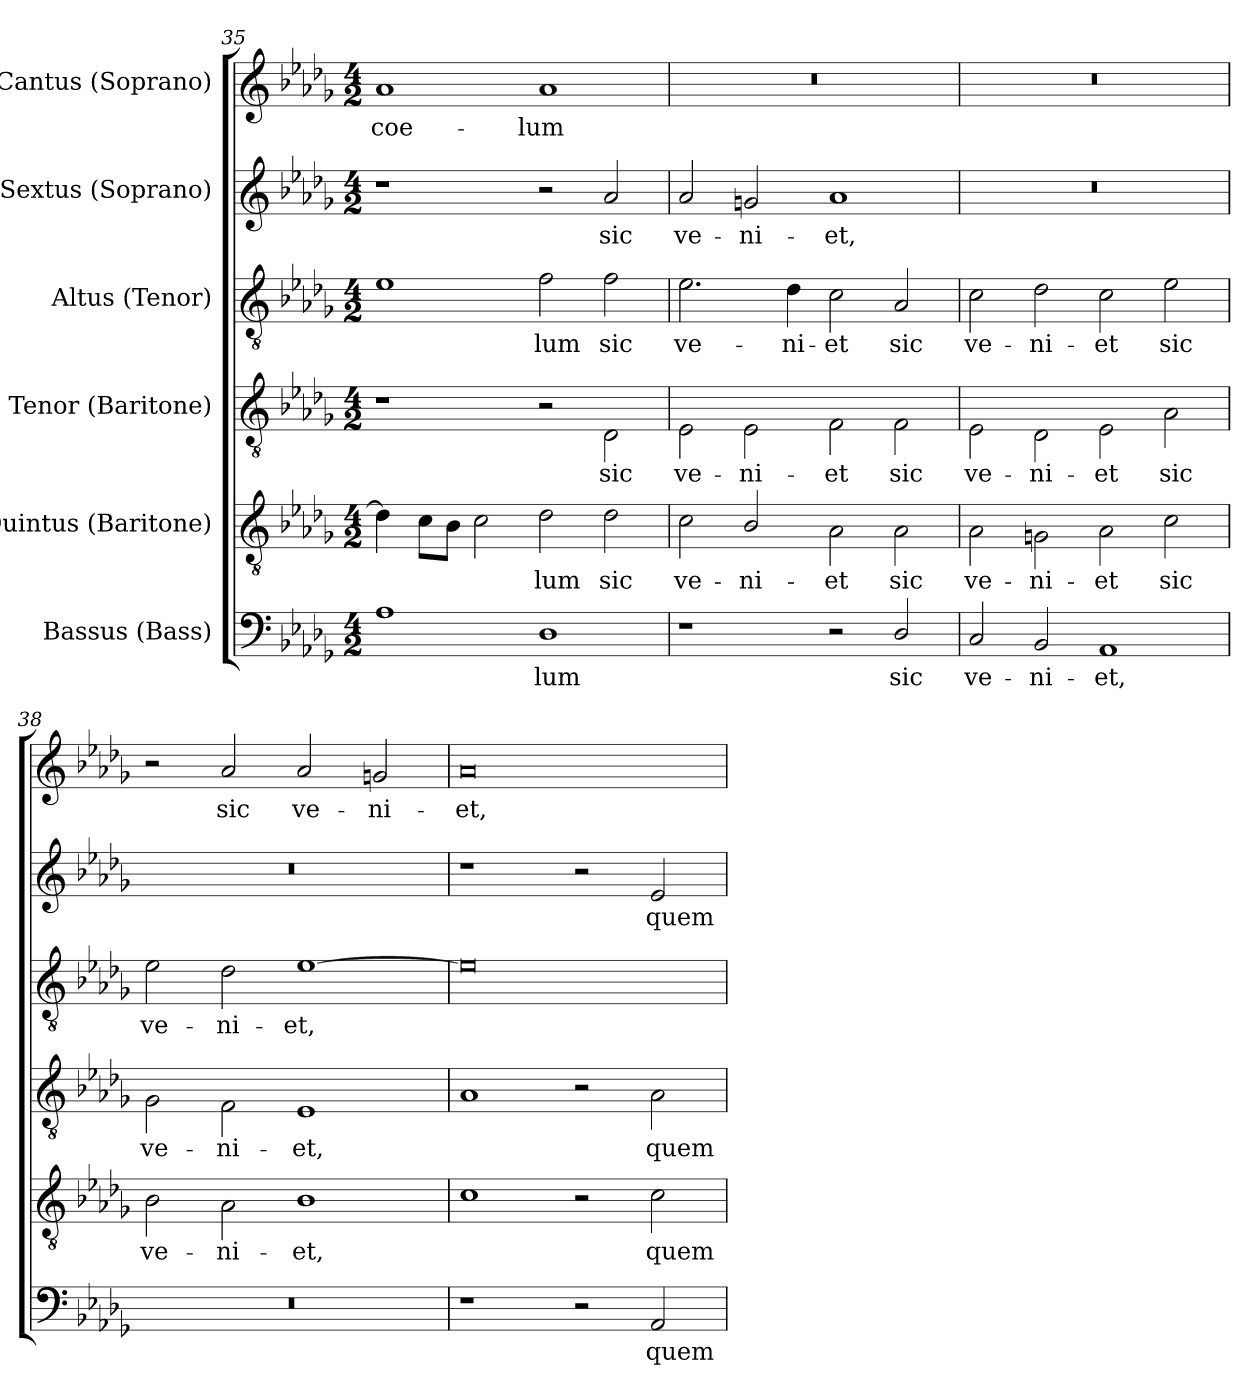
**kern	**text	**kern	**text	**kern	**text	**kern	**text	**kern	**text	**kern	**text
*part6	*part6	*part5	*part5	*part4	*part4	*part3	*part3	*part2	*part2	*part1	*part1
*staff6	*staff6	*staff5	*staff5	*staff4	*staff4	*staff3	*staff3	*staff2	*staff2	*staff1	*staff1
*I"Bassus (Bass)	*	*I"Quintus (Baritone)	*	*I"Tenor (Baritone)	*	*I"Altus (Tenor)	*	*I"Sextus (Soprano)	*	*I"Cantus (Soprano)	*
*clefF4	*	*clefGv2	*	*clefGv2	*	*clefGv2	*	*clefG2	*	*clefG2	*
*	*	*ITrd7c12	*	*ITrd7c12	*	*ITrd7c12	*	*	*	*	*
*k[b-e-a-d-g-]	*	*k[b-e-a-d-g-]	*	*k[b-e-a-d-g-]	*	*k[b-e-a-d-g-]	*	*k[b-e-a-d-g-]	*	*k[b-e-a-d-g-]	*
*D-:	*	*D-:	*	*D-:	*	*D-:	*	*D-:	*	*D-:	*
*M4/2	*	*M4/2	*	*M4/2	*	*M4/2	*	*M4/2	*	*M4/2	*
=35	=35	=35	=35	=35	=35	=35	=35	=35	=35	=35	=35
!	!	!	!	!	!	!	!	!	!	!	!LO:LY:b:color=#000000
1A-i	.	4D-i\]	.	1r	.	1E-i	.	1r	.	1a-i	coe-
.	.	8Ci\L	.	.	.	.	.	.	.	.	.
.	.	8BB-i\J	.	.	.	.	.	.	.	.	.
.	.	2Ci\	.	.	.	.	.	.	.	.	.
!	!LO:LY:b:color=#000000	!	!	!	!	!	!	!	!	!	!
!	!	!	!LO:LY:b:color=#000000	!	!	!	!	!	!	!	!
!	!	!	!	!	!	!	!LO:LY:b:color=#000000	!	!	!	!
!	!	!	!	!	!	!	!	!	!	!	!LO:LY:b:color=#000000
1D-i	-lum	2D-i\	-lum	2r	.	2Fi\	-lum	2r	.	1a-i	-lum
!	!	!	!LO:LY:b:color=#000000	!	!	!	!	!	!	!	!
!	!	!	!	!	!LO:LY:b:color=#000000	!	!	!	!	!	!
!	!	!	!	!	!	!	!LO:LY:b:color=#000000	!	!	!	!
!	!	!	!	!	!	!	!	!	!LO:LY:b:color=#000000	!	!
.	.	2D-i\	sic	2DD-i\	sic	2Fi\	sic	2a-i/	sic	.	.
=36	=36	=36	=36	=36	=36	=36	=36	=36	=36	=36	=36
!	!	!	!LO:LY:b:color=#000000	!	!	!	!	!	!	!	!
!	!	!	!	!	!LO:LY:b:color=#000000	!	!	!	!	!	!
!	!	!	!	!	!	!	!LO:LY:b:color=#000000	!	!	!	!
!	!	!	!	!	!	!	!	!	!LO:LY:b:color=#000000	!LO:N:vis=1	!
1r	.	2Ci\	ve-	2EE-i\	ve-	2.E-i\	ve-	2a-i/	ve-	0r	.
!	!	!	!LO:LY:b:color=#000000	!	!	!	!	!	!	!	!
!	!	!	!	!	!LO:LY:b:color=#000000	!	!	!	!	!	!
!	!	!	!	!	!	!	!	!	!LO:LY:b:color=#000000	!	!
.	.	2BB-i/	-ni-	2EE-i\	-ni-	.	.	2gni/	-ni-	.	.
!	!	!	!	!	!	!	!LO:LY:b:color=#000000	!	!	!	!
.	.	.	.	.	.	4D-i\	-ni-	.	.	.	.
!	!	!	!LO:LY:b:color=#000000	!	!	!	!	!	!	!	!
!	!	!	!	!	!LO:LY:b:color=#000000	!	!	!	!	!	!
!	!	!	!	!	!	!	!LO:LY:b:color=#000000	!	!	!	!
!	!	!	!	!	!	!	!	!	!LO:LY:b:color=#000000	!	!
2r	.	2AA-i\	-et	2FFi\	-et	2Ci\	-et	1a-i	-et,	.	.
!	!LO:LY:b:color=#000000	!	!	!	!	!	!	!	!	!	!
!	!	!	!LO:LY:b:color=#000000	!	!	!	!	!	!	!	!
!	!	!	!	!	!LO:LY:b:color=#000000	!	!	!	!	!	!
!	!	!	!	!	!	!	!LO:LY:b:color=#000000	!	!	!	!
2D-i/	sic	2AA-i\	sic	2FFi\	sic	2AA-i/	sic	.	.	.	.
=37	=37	=37	=37	=37	=37	=37	=37	=37	=37	=37	=37
!	!LO:LY:b:color=#000000	!	!	!	!	!	!	!	!	!	!
!	!	!	!LO:LY:b:color=#000000	!	!	!	!	!	!	!	!
!	!	!	!	!	!LO:LY:b:color=#000000	!	!	!	!	!	!
!	!	!	!	!	!	!	!LO:LY:b:color=#000000	!LO:N:vis=1	!	!LO:N:vis=1	!
2Ci/	ve-	2AA-i\	ve-	2EE-i\	ve-	2Ci\	ve-	0r	.	0r	.
!	!LO:LY:b:color=#000000	!	!	!	!	!	!	!	!	!	!
!	!	!	!LO:LY:b:color=#000000	!	!	!	!	!	!	!	!
!	!	!	!	!	!LO:LY:b:color=#000000	!	!	!	!	!	!
!	!	!	!	!	!	!	!LO:LY:b:color=#000000	!	!	!	!
2BB-i/	-ni-	2GGni\	-ni-	2DD-i\	-ni-	2D-i\	-ni-	.	.	.	.
!	!LO:LY:b:color=#000000	!	!	!	!	!	!	!	!	!	!
!	!	!	!LO:LY:b:color=#000000	!	!	!	!	!	!	!	!
!	!	!	!	!	!LO:LY:b:color=#000000	!	!	!	!	!	!
!	!	!	!	!	!	!	!LO:LY:b:color=#000000	!	!	!	!
1AA-i	-et,	2AA-i\	-et	2EE-i\	-et	2Ci\	-et	.	.	.	.
!	!	!	!LO:LY:b:color=#000000	!	!	!	!	!	!	!	!
!	!	!	!	!	!LO:LY:b:color=#000000	!	!	!	!	!	!
!	!	!	!	!	!	!	!LO:LY:b:color=#000000	!	!	!	!
.	.	2Ci\	sic	2AA-i\	sic	2E-i\	sic	.	.	.	.
!!LO:PB:g=z
=38	=38	=38	=38	=38	=38	=38	=38	=38	=38	=38	=38
!LO:N:vis=1	!	!	!	!	!	!	!	!	!	!	!
!	!	!	!LO:LY:b:color=#000000	!	!	!	!	!	!	!	!
!	!	!	!	!	!LO:LY:b:color=#000000	!	!	!	!	!	!
!	!	!	!	!	!	!	!LO:LY:b:color=#000000	!LO:N:vis=1	!	!	!
0r	.	2BB-i\	ve-	2GG-i\	ve-	2E-i\	ve-	0r	.	2r	.
!	!	!	!LO:LY:b:color=#000000	!	!	!	!	!	!	!	!
!	!	!	!	!	!LO:LY:b:color=#000000	!	!	!	!	!	!
!	!	!	!	!	!	!	!LO:LY:b:color=#000000	!	!	!	!
!	!	!	!	!	!	!	!	!	!	!	!LO:LY:b:color=#000000
.	.	2AA-i\	-ni-	2FFi\	-ni-	2D-i\	-ni-	.	.	2a-i/	sic
!	!	!	!LO:LY:b:color=#000000	!	!	!	!	!	!	!	!
!	!	!	!	!	!LO:LY:b:color=#000000	!	!	!	!	!	!
!	!	!	!	!	!	!	!LO:LY:b:color=#000000	!	!	!	!
!	!	!	!	!	!	!	!	!	!	!	!LO:LY:b:color=#000000
.	.	1BB-i	-et,	1EE-i	-et,	[1E-i	-et,	.	.	2a-i/	ve-
!	!	!	!	!	!	!	!	!	!	!	!LO:LY:b:color=#000000
.	.	.	.	.	.	.	.	.	.	2gni/	-ni-
=39	=39	=39	=39	=39	=39	=39	=39	=39	=39	=39	=39
!	!	!	!	!	!	!	!	!	!	!	!LO:LY:b:color=#000000
1r	.	1Ci	.	1AA-i	.	0E-i]	.	1r	.	0a-i	-et,
2r	.	2r	.	2r	.	.	.	2r	.	.	.
!	!LO:LY:b:color=#000000	!	!	!	!	!	!	!	!	!	!
!	!	!	!LO:LY:b:color=#000000	!	!	!	!	!	!	!	!
!	!	!	!	!	!LO:LY:b:color=#000000	!	!	!	!	!	!
!	!	!	!	!	!	!	!	!	!LO:LY:b:color=#000000	!	!
2AA-i/	quem-	2Ci\	quem-	2AA-i\	quem-	.	.	2e-i/	quem-	.	.
=	=	=	=	=	=	=	=	=	=	=	=
*-	*-	*-	*-	*-	*-	*-	*-	*-	*-	*-	*-
